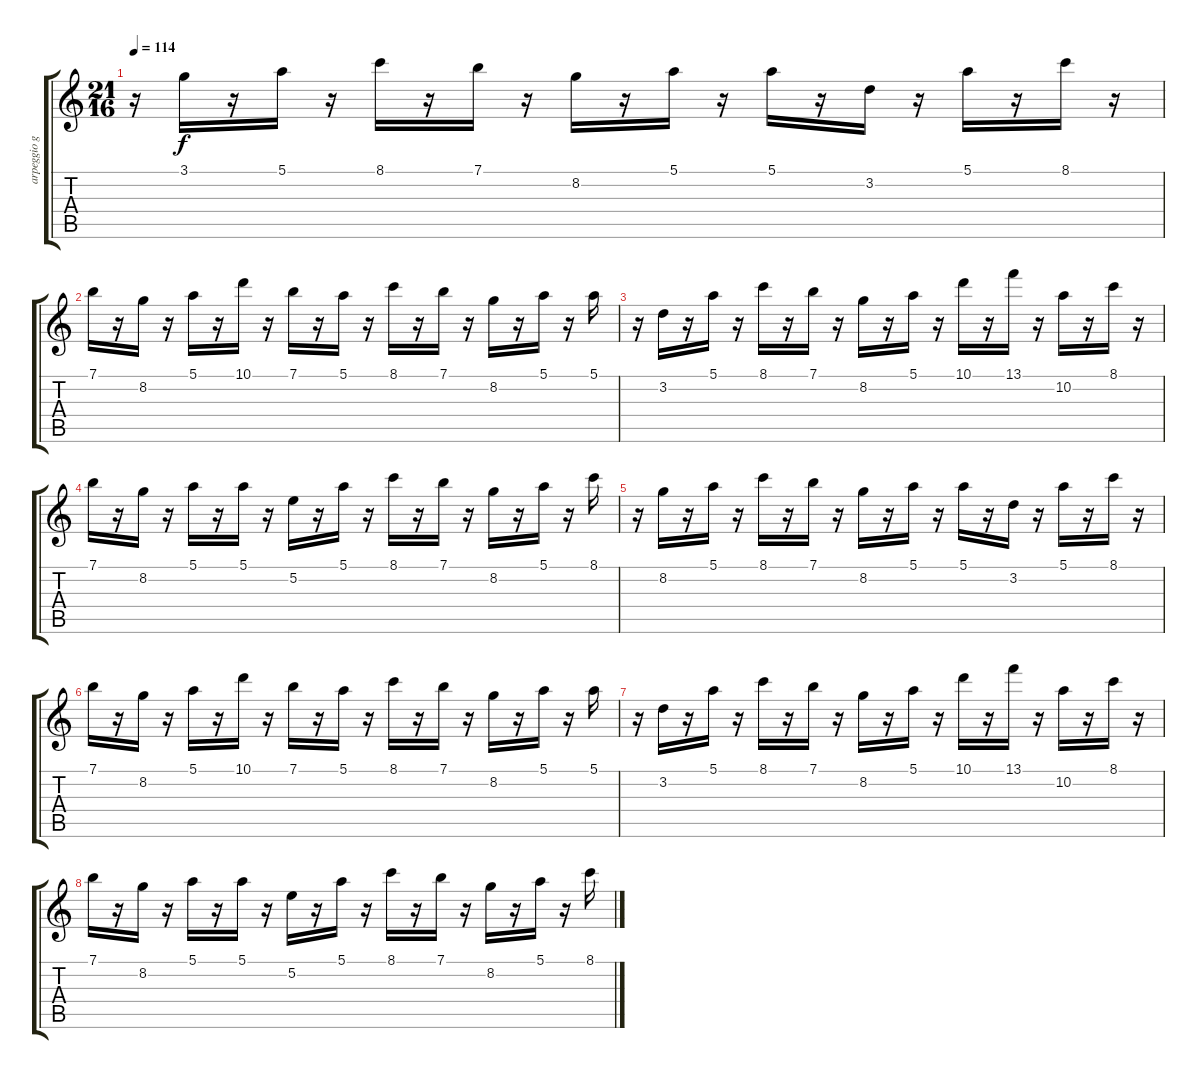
\track ("arpeggio guitar echo" "arpeggio g") {instrument distortionguitar}
\staff {score tabs}
\tuning (E4 B3 G3 D3 A2 E2) {hide}
\ts (21 16)
\tempo 114
\clef g2
\ks c
r.16{dy f} 3.1.16 r.16 5.1.16 r.16 8.1.16 r.16 7.1.16 r.16 8.2.16 r.16 5.1.16 r.16 5.1.16 r.16 3.2.16 r.16 5.1.16 r.16 8.1.16 r.16 |
7.1.16 r.16 8.2.16 r.16 5.1.16 r.16 10.1.16 r.16 7.1.16 r.16 5.1.16 r.16 8.1.16 r.16 7.1.16 r.16 8.2.16 r.16 5.1.16 r.16 5.1.16 |
r.16 3.2.16 r.16 5.1.16 r.16 8.1.16 r.16 7.1.16 r.16 8.2.16 r.16 5.1.16 r.16 10.1.16 r.16 13.1.16 r.16 10.2.16 r.16 8.1.16 r.16 |
7.1.16 r.16 8.2.16 r.16 5.1.16 r.16 5.1.16 r.16 5.2.16 r.16 5.1.16 r.16 8.1.16 r.16 7.1.16 r.16 8.2.16 r.16 5.1.16 r.16 8.1.16 |
r.16 8.2.16 r.16 5.1.16 r.16 8.1.16 r.16 7.1.16 r.16 8.2.16 r.16 5.1.16 r.16 5.1.16 r.16 3.2.16 r.16 5.1.16 r.16 8.1.16 r.16 |
7.1.16 r.16 8.2.16 r.16 5.1.16 r.16 10.1.16 r.16 7.1.16 r.16 5.1.16 r.16 8.1.16 r.16 7.1.16 r.16 8.2.16 r.16 5.1.16 r.16 5.1.16 |
r.16 3.2.16 r.16 5.1.16 r.16 8.1.16 r.16 7.1.16 r.16 8.2.16 r.16 5.1.16 r.16 10.1.16 r.16 13.1.16 r.16 10.2.16 r.16 8.1.16 r.16 |
7.1.16 r.16 8.2.16 r.16 5.1.16 r.16 5.1.16 r.16 5.2.16 r.16 5.1.16 r.16 8.1.16 r.16 7.1.16 r.16 8.2.16 r.16 5.1.16 r.16 8.1.16
